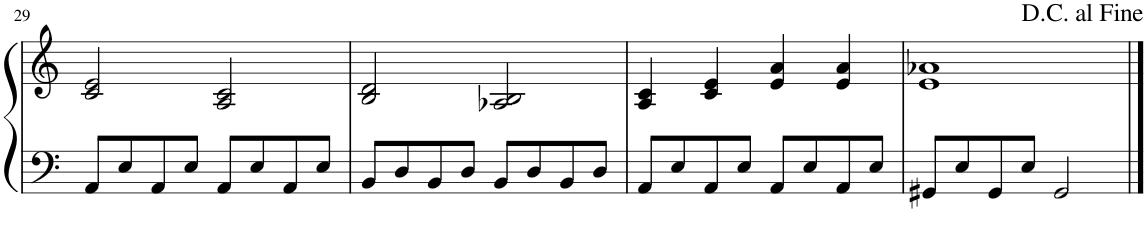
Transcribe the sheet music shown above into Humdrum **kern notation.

**kern	**kern
*part1	*part1
*staff2	*staff1
*I"Piano	*
*I'Pno.	*
!!LO:PB:g=z
*clefF4	*clefG2
*k[]	*k[]
*M4/4	*M4/4
=29	=29
8AA/L	2c/ 2e/
8E/	.
8AA/	.
8E/J	.
8AA/L	2A/ 2c/
8E/	.
8AA/	.
8E/J	.
=30	=30
8BB/L	2B/ 2d/
8D/	.
8BB/	.
8D/J	.
8BB/L	2A-X/ 2B/
8D/	.
8BB/	.
8D/J	.
=31	=31
8AA/L	4A/ 4c/
8E/	.
8AA/	4c/ 4e/
8E/J	.
8AA/L	4e/ 4a/
8E/	.
8AA/	4e/ 4a/
8E/J	.
=32	=32
8GG#X/L	1e 1a-X
8E/	.
8GG#/	.
8E/J	.
2GG#/	.
==	==
*-	*-
